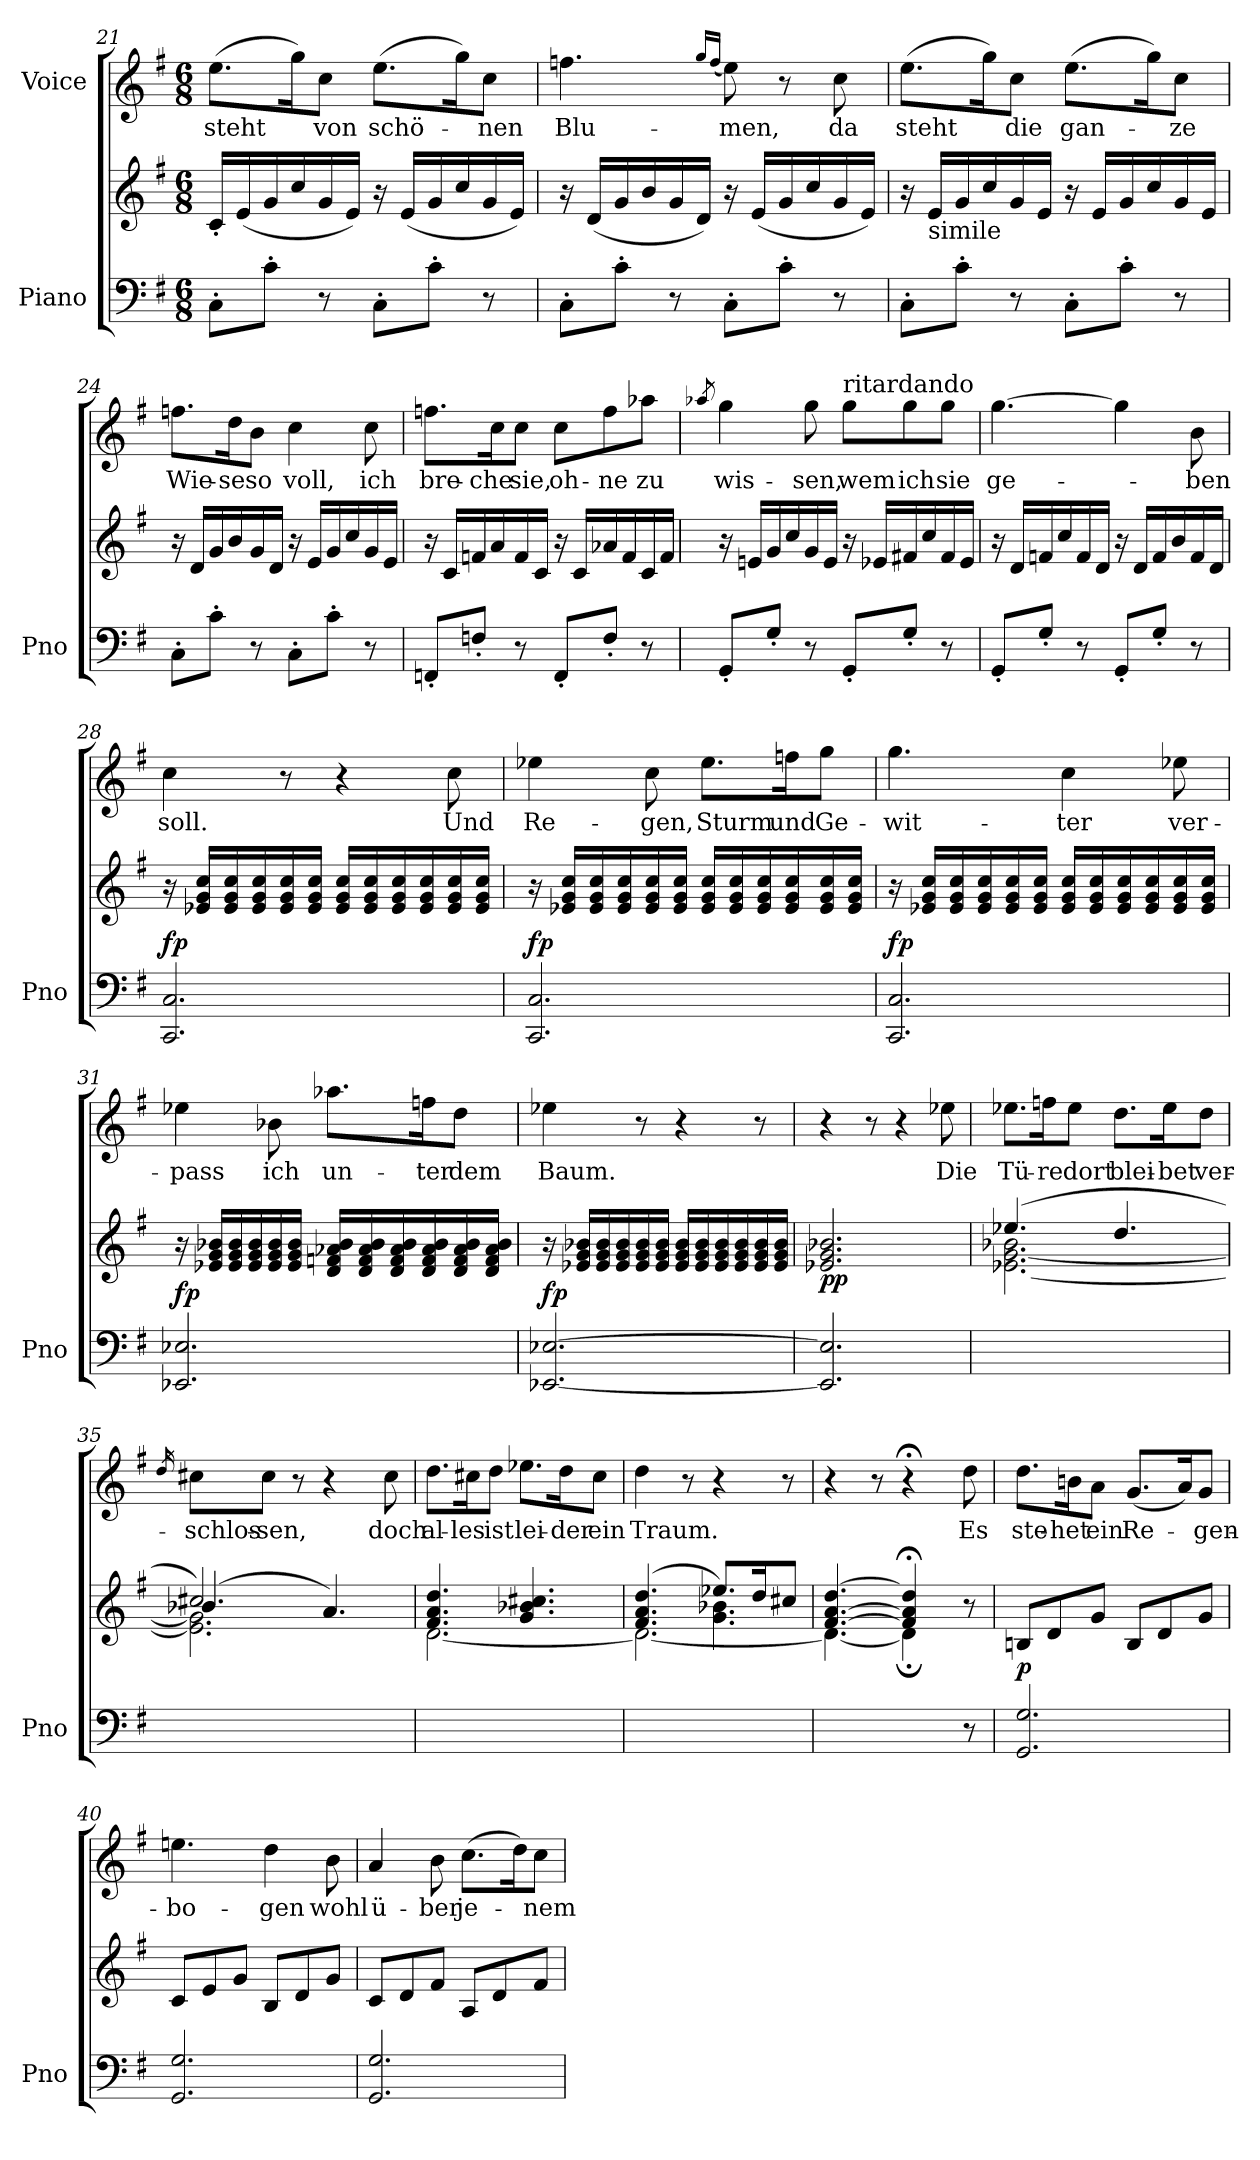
**kern	**kern	**dynam	**kern	**text
*part2	*part2	*part2	*part1	*part1
*staff3	*staff2	*staff2/3	*staff1	*staff1
*I"Piano	*	*	*I"Voice	*
*I'Pno	*	*	*	*
!!LO:PB:g=z
*clefF4	*clefG2	*	*clefG2	*
*k[f#]	*k[f#]	*	*k[f#]	*
*M6/8	*M6/8	*	*M6/8	*
=21	=21	=21	=21	=21
!	!	!	!	!LO:LY:b
8C'\L	16c'/LL	.	(>8.ee\L	steht
.	(<16e/	.	.	.
8c'\J	16g/	.	.	.
.	16cc/	.	16gg\K)	.
!	!	!	!	!LO:LY:b
8r	16g/	.	8cc\J	von
.	16e/JJ)	.	.	.
!	!	!	!	!LO:LY:b
8C'\L	16r	.	(>8.ee\L	schö-
.	(<16e/LL	.	.	.
8c'\J	16g/	.	.	.
.	16cc/	.	16gg\K)	.
!	!	!	!	!LO:LY:b
8r	16g/	.	8cc\J	-nen
.	16e/JJ)	.	.	.
=22	=22	=22	=22	=22
!	!	!	!	!LO:LY:b
8C'\L	16r	.	4.ffn\	Blu-
.	(<16d/LL	.	.	.
8c'\J	16g/	.	.	.
.	16b/	.	.	.
8r	16g/	.	.	.
.	16d/JJ)	.	.	.
.	.	.	16qgg/LL	.
.	.	.	(<16qff/JJ	.
!	!	!	!	!LO:LY:b
8C'\L	16r	.	8ee\)	-men,
.	(<16e/LL	.	.	.
8c'\J	16g/	.	8r	.
.	16cc/	.	.	.
!	!	!	!	!LO:LY:b
8r	16g/	.	8cc\	da
.	16e/JJ)	.	.	.
=23	=23	=23	=23	=23
!	!	!	!	!LO:LY:b
8C'\L	16r	.	(>8.ee\L	steht
!	!LO:TX:b:t=simile	!	!	!
.	16e/LL	.	.	.
8c'\J	16g/	.	.	.
.	16cc/	.	16gg\K)	.
!	!	!	!	!LO:LY:b
8r	16g/	.	8cc\J	die
.	16e/JJ	.	.	.
!	!	!	!	!LO:LY:b
8C'\L	16r	.	(>8.ee\L	gan-
.	16e/LL	.	.	.
8c'\J	16g/	.	.	.
.	16cc/	.	16gg\K)	.
!	!	!	!	!LO:LY:b
8r	16g/	.	8cc\J	-ze
.	16e/JJ	.	.	.
=24	=24	=24	=24	=24
!	!	!	!	!LO:LY:b
8C'\L	16r	.	8.ffn\L	Wie-
.	16d/LL	.	.	.
8c'\J	16g/	.	.	.
!	!	!	!	!LO:LY:b
.	16b/	.	16dd\K	-se
!	!	!	!	!LO:LY:b
8r	16g/	.	8b\J	so
.	16d/JJ	.	.	.
!	!	!	!	!LO:LY:b
8C'\L	16r	.	4cc\	voll,
.	16e/LL	.	.	.
8c'\J	16g/	.	.	.
.	16cc/	.	.	.
!	!	!	!	!LO:LY:b
8r	16g/	.	8cc\	ich
.	16e/JJ	.	.	.
!!LO:LB:g=z
=25	=25	=25	=25	=25
!	!	!	!	!LO:LY:b
8FFn'/L	16r	.	8.ffn\L	bre-
.	16c/LL	.	.	.
8Fn'/J	16fn/	.	.	.
!	!	!	!	!LO:LY:b
.	16a/	.	16cc\K	-che
!	!	!	!	!LO:LY:b
8r	16f/	.	8cc\J	sie,
.	16c/JJ	.	.	.
!	!	!	!	!LO:LY:b
8FF'/L	16r	.	8cc\L	oh-
.	16c/LL	.	.	.
!	!	!	!	!LO:LY:b
8F'/J	16a-X/	.	8ff\	-ne
.	16f/	.	.	.
!	!	!	!	!LO:LY:b
8r	16c/	.	8aa-X\J	zu
.	16f/JJ	.	.	.
=26	=26	=26	=26	=26
*	*	*	*MM86	*
.	.	.	8qaa-X/	.
!	!	!	!	!LO:LY:b
8GG'/L	16r	.	4gg\	wis-
.	16en/LL	.	.	.
8G'/J	16g/	.	.	.
.	16cc/	.	.	.
*	*	*	*MM84	*
!	!	!	!	!LO:LY:b
8r	16g/	.	8gg\	-sen,
.	16e/JJ	.	.	.
*	*	*	*MM78	*
!	!	!	!LO:TX:t=ritardando	!
!	!	!	!	!LO:LY:b
8GG'/L	16r	.	8gg\L	wem
.	16e-X/LL	.	.	.
!	!	!	!	!LO:LY:b
8G'/J	16f#X/	.	8gg\	ich
.	16cc/	.	.	.
!	!	!	!	!LO:LY:b
8r	16f#/	.	8gg\J	sie
.	16e-/JJ	.	.	.
=27	=27	=27	=27	=27
!	!	!	!	!LO:LY:b
8GG'/L	16r	.	[4.gg\	ge-
.	16d/LL	.	.	.
8G'/J	16fn/	.	.	.
.	16cc/	.	.	.
8r	16f/	.	.	.
.	16d/JJ	.	.	.
*	*	*	*MM74	*
8GG'/L	16r	.	4gg\]	.
.	16d/LL	.	.	.
8G'/J	16f/	.	.	.
.	16b/	.	.	.
!	!	!	!	!LO:LY:b
8r	16f/	.	8b\	-ben
.	16d/JJ	.	.	.
=28	=28	=28	=28	=28
*	*	*	*MM70	*
!	!	!LO:DY:a=2	!	!LO:LY:b
*	*	*	*^	*
2.CC/ 2.C/	16r	fp	4cc\	16ryy	soll.
*	*	*	*MM88	*	*
.	16e-X/ 16g/ 16cc/LL	.	.	2ryy	.
.	16e-/ 16g/ 16cc/	.	.	.	.
.	16e-/ 16g/ 16cc/	.	.	.	.
.	16e-/ 16g/ 16cc/	.	8r	.	.
.	16e-/ 16g/ 16cc/JJ	.	.	.	.
.	16e-/ 16g/ 16cc/LL	.	4r	.	.
.	16e-/ 16g/ 16cc/	.	.	.	.
.	16e-/ 16g/ 16cc/	.	.	.	.
.	16e-/ 16g/ 16cc/	.	.	8.ryy	.
!	!	!	!	!	!LO:LY:b
.	16e-/ 16g/ 16cc/	.	8cc\	.	Und
.	16e-/ 16g/ 16cc/JJ	.	.	.	.
!!LO:LB:g=z
=29	=29	=29	=29	=29	=29
!	!	!LO:DY:a=2	!	!	!LO:LY:b
*	*	*	*v	*v	*
2.CC/ 2.C/	16r	fp	4ee-X\	Re-
.	16e-X/ 16g/ 16cc/LL	.	.	.
.	16e-/ 16g/ 16cc/	.	.	.
.	16e-/ 16g/ 16cc/	.	.	.
!	!	!	!	!LO:LY:b
.	16e-/ 16g/ 16cc/	.	8cc\	-gen,
.	16e-/ 16g/ 16cc/JJ	.	.	.
!	!	!	!	!LO:LY:b
.	16e-/ 16g/ 16cc/LL	.	8.ee-\L	Sturm
.	16e-/ 16g/ 16cc/	.	.	.
.	16e-/ 16g/ 16cc/	.	.	.
!	!	!	!	!LO:LY:b
.	16e-/ 16g/ 16cc/	.	16ffn\K	und
!	!	!	!	!LO:LY:b
.	16e-/ 16g/ 16cc/	.	8gg\J	Ge-
.	16e-/ 16g/ 16cc/JJ	.	.	.
=30	=30	=30	=30	=30
!	!	!LO:DY:a=2	!	!LO:LY:b
2.CC/ 2.C/	16r	fp	4.gg\	-wit-
.	16e-X/ 16g/ 16cc/LL	.	.	.
.	16e-/ 16g/ 16cc/	.	.	.
.	16e-/ 16g/ 16cc/	.	.	.
.	16e-/ 16g/ 16cc/	.	.	.
.	16e-/ 16g/ 16cc/JJ	.	.	.
!	!	!	!	!LO:LY:b
.	16e-/ 16g/ 16cc/LL	.	4cc\	-ter
.	16e-/ 16g/ 16cc/	.	.	.
.	16e-/ 16g/ 16cc/	.	.	.
.	16e-/ 16g/ 16cc/	.	.	.
!	!	!	!	!LO:LY:b
.	16e-/ 16g/ 16cc/	.	8ee-X\	ver-
.	16e-/ 16g/ 16cc/JJ	.	.	.
=31	=31	=31	=31	=31
!	!	!LO:DY:a=2	!	!LO:LY:b
2.EE-X/ 2.E-X/	16r	fp	4ee-X\	-pass
.	16e-X/ 16g/ 16b-X/LL	.	.	.
.	16e-/ 16g/ 16b-/	.	.	.
.	16e-/ 16g/ 16b-/	.	.	.
!	!	!	!	!LO:LY:b
.	16e-/ 16g/ 16b-/	.	8b-X\	ich
.	16e-/ 16g/ 16b-/JJ	.	.	.
!	!	!	!	!LO:LY:b
.	16d/ 16fn/ 16a-X/ 16b-/LL	.	8.aa-X\L	un-
.	16d/ 16f/ 16a-/ 16b-/	.	.	.
.	16d/ 16f/ 16a-/ 16b-/	.	.	.
!	!	!	!	!LO:LY:b
.	16d/ 16f/ 16a-/ 16b-/	.	16ffn\K	-ter
!	!	!	!	!LO:LY:b
.	16d/ 16f/ 16a-/ 16b-/	.	8dd\J	dem
.	16d/ 16f/ 16a-/ 16b-/JJ	.	.	.
=32	=32	=32	=32	=32
!	!	!LO:DY:a=2	!	!LO:LY:b
[2.EE-X/ [2.E-X/	16r	fp	4ee-X\	Baum.
.	16e-X/ 16g/ 16b-X/LL	.	.	.
.	16e-/ 16g/ 16b-/	.	.	.
.	16e-/ 16g/ 16b-/	.	.	.
.	16e-/ 16g/ 16b-/	.	8r	.
.	16e-/ 16g/ 16b-/JJ	.	.	.
.	16e-/ 16g/ 16b-/LL	.	4r	.
.	16e-/ 16g/ 16b-/	.	.	.
.	16e-/ 16g/ 16b-/	.	.	.
.	16e-/ 16g/ 16b-/	.	.	.
.	16e-/ 16g/ 16b-/	.	8r	.
.	16e-/ 16g/ 16b-/JJ	.	.	.
!!LO:LB:g=z
=33	=33	=33	=33	=33
*	*	*	*MM76	*
!	!	!LO:DY:b	!	!
2.EE-/] 2.E-/]	2.e-X/ 2.g/ 2.b-X/	pp	4r	.
.	.	.	8r	.
.	.	.	4r	.
!	!	!	!	!LO:LY:b
.	.	.	8ee-X\	Die
=34	=34	=34	=34	=34
*	*	*	*MM72	*
*	*^	*	*	*
!	!	!	!	!	!LO:LY:b
2.ryy	(>4.ee-X/	[2.e-X\ [2.g\ 2.b-X\	.	8.ee-X\L	Tü-
!	!	!	!	!	!LO:LY:b
.	.	.	.	16ffn\K	-re
!	!	!	!	!	!LO:LY:b
.	.	.	.	8ee-\J	dort
!	!	!	!	!	!LO:LY:b
.	4.dd/	.	.	8.dd\L	blei-
!	!	!	!	!	!LO:LY:b
.	.	.	.	16ee-\K	-bet
!	!	!	!	!	!LO:LY:b
.	.	.	.	8dd\J	ver-
*	*v	*v	*	*	*
=35	=35	=35	=35	=35
*	*	*	*MM64	*
.	.	.	16qdd/	.
*	*^	*	*	*
*	*	*^	*	*	*
!	!	!	!	!	!	!LO:LY:b
2.ryy	2cc#X/)	2.e-\] 2.g\]	(>4.b-X/	.	8cc#X\L	-schlos-
!	!	!	!	!	!	!LO:LY:b
.	.	.	.	.	8cc#\J	-sen,
.	.	.	.	.	8r	.
.	.	.	4.a/)	.	4r	.
.	4ryy	.	.	.	.	.
!	!	!	!	!	!	!LO:LY:b
.	.	.	.	.	8cc#\	doch
*	*	*v	*v	*	*	*
=36	=36	=36	=36	=36	=36
!	!	!	!	!	!LO:LY:b
2.ryy	4.f#/ 4.a/ 4.dd/	[2.d\	.	8.dd\L	al-
!	!	!	!	!	!LO:LY:b
.	.	.	.	16cc#X\K	-les
!	!	!	!	!	!LO:LY:b
.	.	.	.	8dd\J	ist
!	!	!	!	!	!LO:LY:b
.	4.g/ 4.b-X/ 4.cc#X/	.	.	8.ee-X\L	lei-
!	!	!	!	!	!LO:LY:b
.	.	.	.	16dd\K	-der
!	!	!	!	!	!LO:LY:b
.	.	.	.	8cc#\J	ein
=37	=37	=37	=37	=37	=37
*	*	*^	*	*	*
!	!	!	!	!	!	!LO:LY:b
2.ryy	(<4.f#/ 4.a/ 4.dd/	2.d\_	4.ryy	.	4dd\	Traum.
.	.	.	.	.	8r	.
*	*	*	*	*	*MM60	*
.	8.ee-X/L	.	4.g\ 4.b-X\)	.	4r	.
.	16dd/K	.	.	.	.	.
.	8cc#X/J	.	.	.	8r	.
*	*	*v	*v	*	*	*
!!LO:PB:g=z
=38	=38	=38	=38	=38	=38
2ryy	[4.f#/ [4.a/ [4.dd/	4.d\_	.	4r	.
.	.	.	.	8r	.
.	4f#/];< 4a/];< 4dd/];<	4d;\]	.	4r;<	.
8ryy	.	.	.	.	.
*	*	*	*	*MM84	*
!	!	!	!	!	!LO:LY:b
8r	8r	8ryy	.	8dd\	Es
*	*v	*v	*	*	*
=39	=39	=39	=39	=39
*	*	*	*MM88	*
*	*^	*	*	*
!	!	!	!LO:DY:b	!	!LO:LY:b
*	*v	*v	*	*	*
2.GG/ 2.G/	8Bn/L	p	8.dd\L	ste-
.	8d/	.	.	.
!	!	!	!	!LO:LY:b
.	.	.	16bn\K	-het
!	!	!	!	!LO:LY:b
.	8g/J	.	8a\J	ein
!	!	!	!	!LO:LY:b
.	8B/L	.	(<8.g/L	Re-
.	8d/	.	.	.
.	.	.	16a/K)	.
!	!	!	!	!LO:LY:b
.	8g/J	.	8g/J	-gen-
=40	=40	=40	=40	=40
!	!	!	!	!LO:LY:b
2.GG/ 2.G/	8c/L	.	4.een\	-bo-
.	8e/	.	.	.
.	8g/J	.	.	.
!	!	!	!	!LO:LY:b
.	8B/L	.	4dd\	-gen
.	8d/	.	.	.
!	!	!	!	!LO:LY:b
.	8g/J	.	8b\	wohl
=41	=41	=41	=41	=41
!	!	!	!	!LO:LY:b
2.GG/ 2.G/	8c/L	.	4a/	ü-
.	8d/	.	.	.
!	!	!	!	!LO:LY:b
.	8f#/J	.	8b\	-ber
!	!	!	!	!LO:LY:b
.	8A/L	.	(>8.cc\L	je-
.	8d/	.	.	.
.	.	.	16dd\K)	.
!	!	!	!	!LO:LY:b
.	8f#/J	.	8cc\J	-nem
=	=	=	=	=
*-	*-	*-	*-	*-
